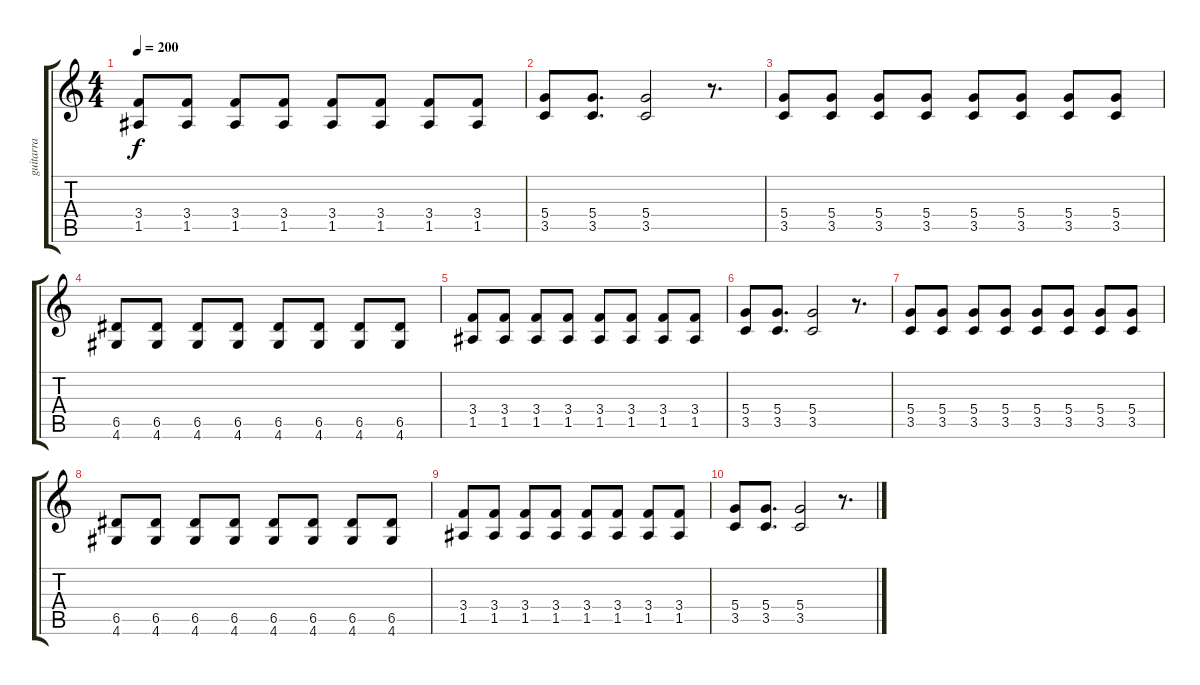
\track ("guitarra" "guitarra") {instrument overdrivenguitar}
\staff {score tabs}
\tuning (E4 B3 G3 D3 A2 E2) {hide}
\ts (4 4)
\tempo 200
\clef g2
\ks c
(3.4 1.5).8{dy f} (3.4 1.5).8 (3.4 1.5).8 (3.4 1.5).8 (3.4 1.5).8 (3.4 1.5).8 (3.4 1.5).8 (3.4 1.5).8 |
(5.4 3.5).8 (5.4 3.5).8{d} (5.4 3.5).2 r.8{d} |
(5.4 3.5).8 (5.4 3.5).8 (5.4 3.5).8 (5.4 3.5).8 (5.4 3.5).8 (5.4 3.5).8 (5.4 3.5).8 (5.4 3.5).8 |
(6.5 4.6).8 (6.5 4.6).8 (6.5 4.6).8 (6.5 4.6).8 (6.5 4.6).8 (6.5 4.6).8 (6.5 4.6).8 (6.5 4.6).8 |
(3.4 1.5).8 (3.4 1.5).8 (3.4 1.5).8 (3.4 1.5).8 (3.4 1.5).8 (3.4 1.5).8 (3.4 1.5).8 (3.4 1.5).8 |
(5.4 3.5).8 (5.4 3.5).8{d} (5.4 3.5).2 r.8{d} |
(5.4 3.5).8 (5.4 3.5).8 (5.4 3.5).8 (5.4 3.5).8 (5.4 3.5).8 (5.4 3.5).8 (5.4 3.5).8 (5.4 3.5).8 |
(6.5 4.6).8 (6.5 4.6).8 (6.5 4.6).8 (6.5 4.6).8 (6.5 4.6).8 (6.5 4.6).8 (6.5 4.6).8 (6.5 4.6).8 |
(3.4 1.5).8 (3.4 1.5).8 (3.4 1.5).8 (3.4 1.5).8 (3.4 1.5).8 (3.4 1.5).8 (3.4 1.5).8 (3.4 1.5).8 |
(5.4 3.5).8 (5.4 3.5).8{d} (5.4 3.5).2 r.8{d}
